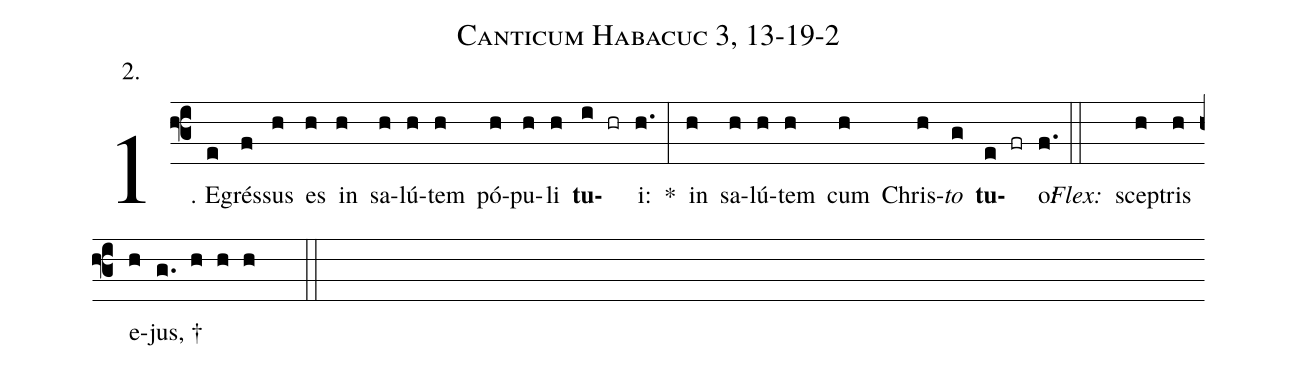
name: Canticum Habacuc 3, 13-19-2;
annotation: 2.;
%%
(f3)1. E(e)grés(f)sus(h) es(h) in(h) sa(h)lú(h)tem(h) pó(h)pu(h)li(h) <b>tu</b>(i hr)i:(h.) *(:) in(h) sa(h)lú(h)tem(h) cum(h) Chris(h)<i>to</i>(g) <b>tu</b>(e fr)o:(f.) (::)
<i>Flex:</i>()  scep(h)tris(h) e(h)jus, †(g. h h h  ::)
